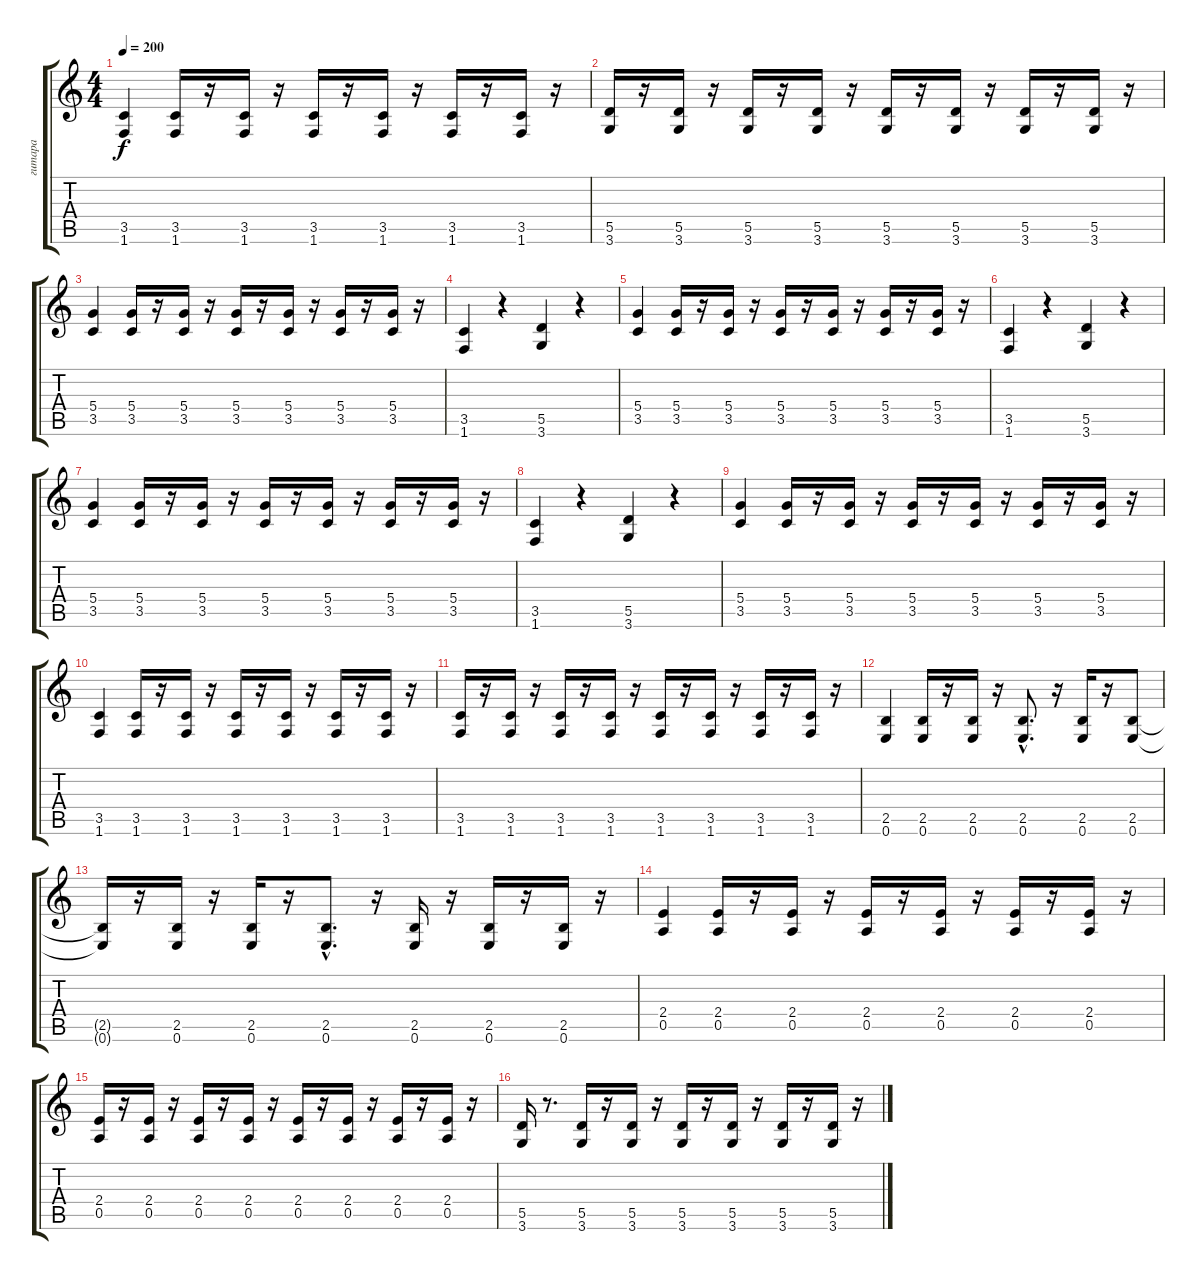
\track ("гитара" "гитара") {instrument overdrivenguitar}
\staff {score tabs}
\tuning (E4 B3 G3 D3 A2 E2) {hide}
\ts (4 4)
\tempo 200
\clef g2
\ks c
(3.5 1.6).4{dy f} (3.5 1.6).16 r.16 (3.5 1.6).16 r.16 (3.5 1.6).16 r.16 (3.5 1.6).16 r.16 (3.5 1.6).16 r.16 (3.5 1.6).16 r.16 |
(5.5 3.6).16 r.16 (5.5 3.6).16 r.16 (5.5 3.6).16 r.16 (5.5 3.6).16 r.16 (5.5 3.6).16 r.16 (5.5 3.6).16 r.16 (5.5 3.6).16 r.16 (5.5 3.6).16 r.16 |
(5.4 3.5).4 (5.4 3.5).16 r.16 (5.4 3.5).16 r.16 (5.4 3.5).16 r.16 (5.4 3.5).16 r.16 (5.4 3.5).16 r.16 (5.4 3.5).16 r.16 |
(3.5 1.6).4 r.4 (5.5 3.6).4 r.4 |
(5.4 3.5).4 (5.4 3.5).16 r.16 (5.4 3.5).16 r.16 (5.4 3.5).16 r.16 (5.4 3.5).16 r.16 (5.4 3.5).16 r.16 (5.4 3.5).16 r.16 |
(3.5 1.6).4 r.4 (5.5 3.6).4 r.4 |
(5.4 3.5).4 (5.4 3.5).16 r.16 (5.4 3.5).16 r.16 (5.4 3.5).16 r.16 (5.4 3.5).16 r.16 (5.4 3.5).16 r.16 (5.4 3.5).16 r.16 |
(3.5 1.6).4 r.4 (5.5 3.6).4 r.4 |
(5.4 3.5).4 (5.4 3.5).16 r.16 (5.4 3.5).16 r.16 (5.4 3.5).16 r.16 (5.4 3.5).16 r.16 (5.4 3.5).16 r.16 (5.4 3.5).16 r.16 |
(3.5 1.6).4 (3.5 1.6).16 r.16 (3.5 1.6).16 r.16 (3.5 1.6).16 r.16 (3.5 1.6).16 r.16 (3.5 1.6).16 r.16 (3.5 1.6).16 r.16 |
(3.5 1.6).16 r.16 (3.5 1.6).16 r.16 (3.5 1.6).16 r.16 (3.5 1.6).16 r.16 (3.5 1.6).16 r.16 (3.5 1.6).16 r.16 (3.5 1.6).16 r.16 (3.5 1.6).16 r.16 |
(2.5 0.6).4 (2.5 0.6).16 r.16 (2.5 0.6).16 r.16 (2.5{hac} 0.6{hac}).8{d} r.16 (2.5 0.6).16 r.16 (2.5 0.6).8 |
(2.5{t} 0.6{t}).16 r.16 (2.5 0.6).16 r.16 (2.5 0.6).16 r.16 (2.5{hac} 0.6{hac}).8{d} r.16 (2.5 0.6).16 r.16 (2.5 0.6).16 r.16 (2.5 0.6).16 r.16 |
(2.4 0.5).4 (2.4 0.5).16 r.16 (2.4 0.5).16 r.16 (2.4 0.5).16 r.16 (2.4 0.5).16 r.16 (2.4 0.5).16 r.16 (2.4 0.5).16 r.16 |
(2.4 0.5).16 r.16 (2.4 0.5).16 r.16 (2.4 0.5).16 r.16 (2.4 0.5).16 r.16 (2.4 0.5).16 r.16 (2.4 0.5).16 r.16 (2.4 0.5).16 r.16 (2.4 0.5).16 r.16 |
(5.5 3.6).16 r.8{d} (5.5 3.6).16 r.16 (5.5 3.6).16 r.16 (5.5 3.6).16 r.16 (5.5 3.6).16 r.16 (5.5 3.6).16 r.16 (5.5 3.6).16 r.16
